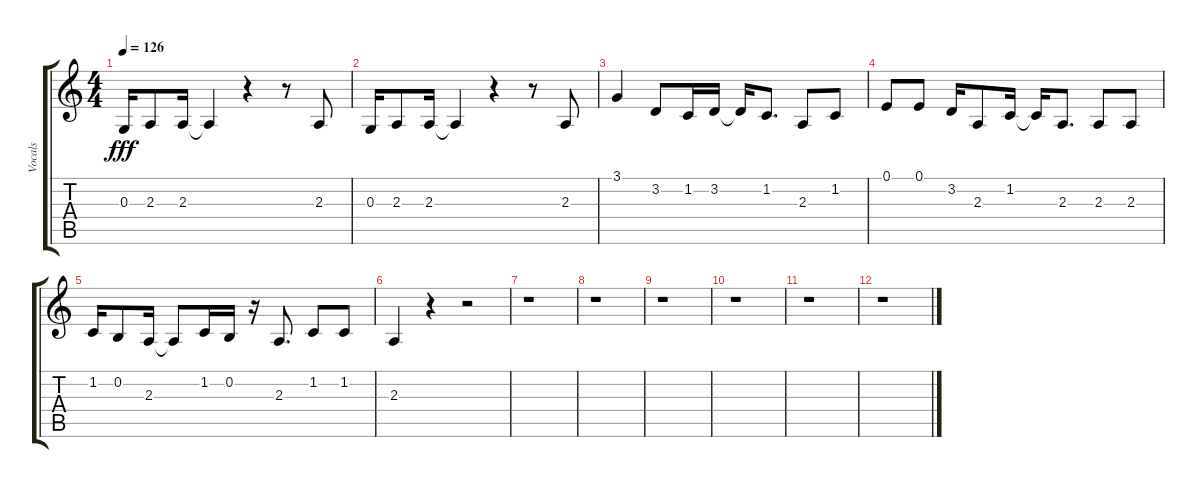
\track ("Vocals" "Vocals") {instrument voiceoohs}
\staff {score tabs}
\tuning (E4 B3 G3 D3 A2 E2) {hide}
\ts (4 4)
\tempo 126
\clef g2
\ks c
0.3.16{dy fff} 2.3.8 2.3.16 2.3{t}.4 r.4 r.8 2.3.8 |
0.3.16 2.3.8 2.3.16 2.3{t}.4 r.4 r.8 2.3.8 |
3.1.4 3.2.8 1.2.16 3.2.16 3.2{t}.16 1.2.8{d} 2.3.8 1.2.8 |
0.1.8 0.1.8 3.2.16 2.3.8 1.2.16 1.2{t}.16 2.3.8{d} 2.3.8 2.3.8 |
1.2.16 0.2.8 2.3.16 2.3{t}.8 1.2.16 0.2.16 r.16 2.3.8{d} 1.2.8 1.2.8 |
2.3.4 r.4 r.2 |
r.1 |
r.1 |
r.1 |
r.1 |
r.1 |
r.1
